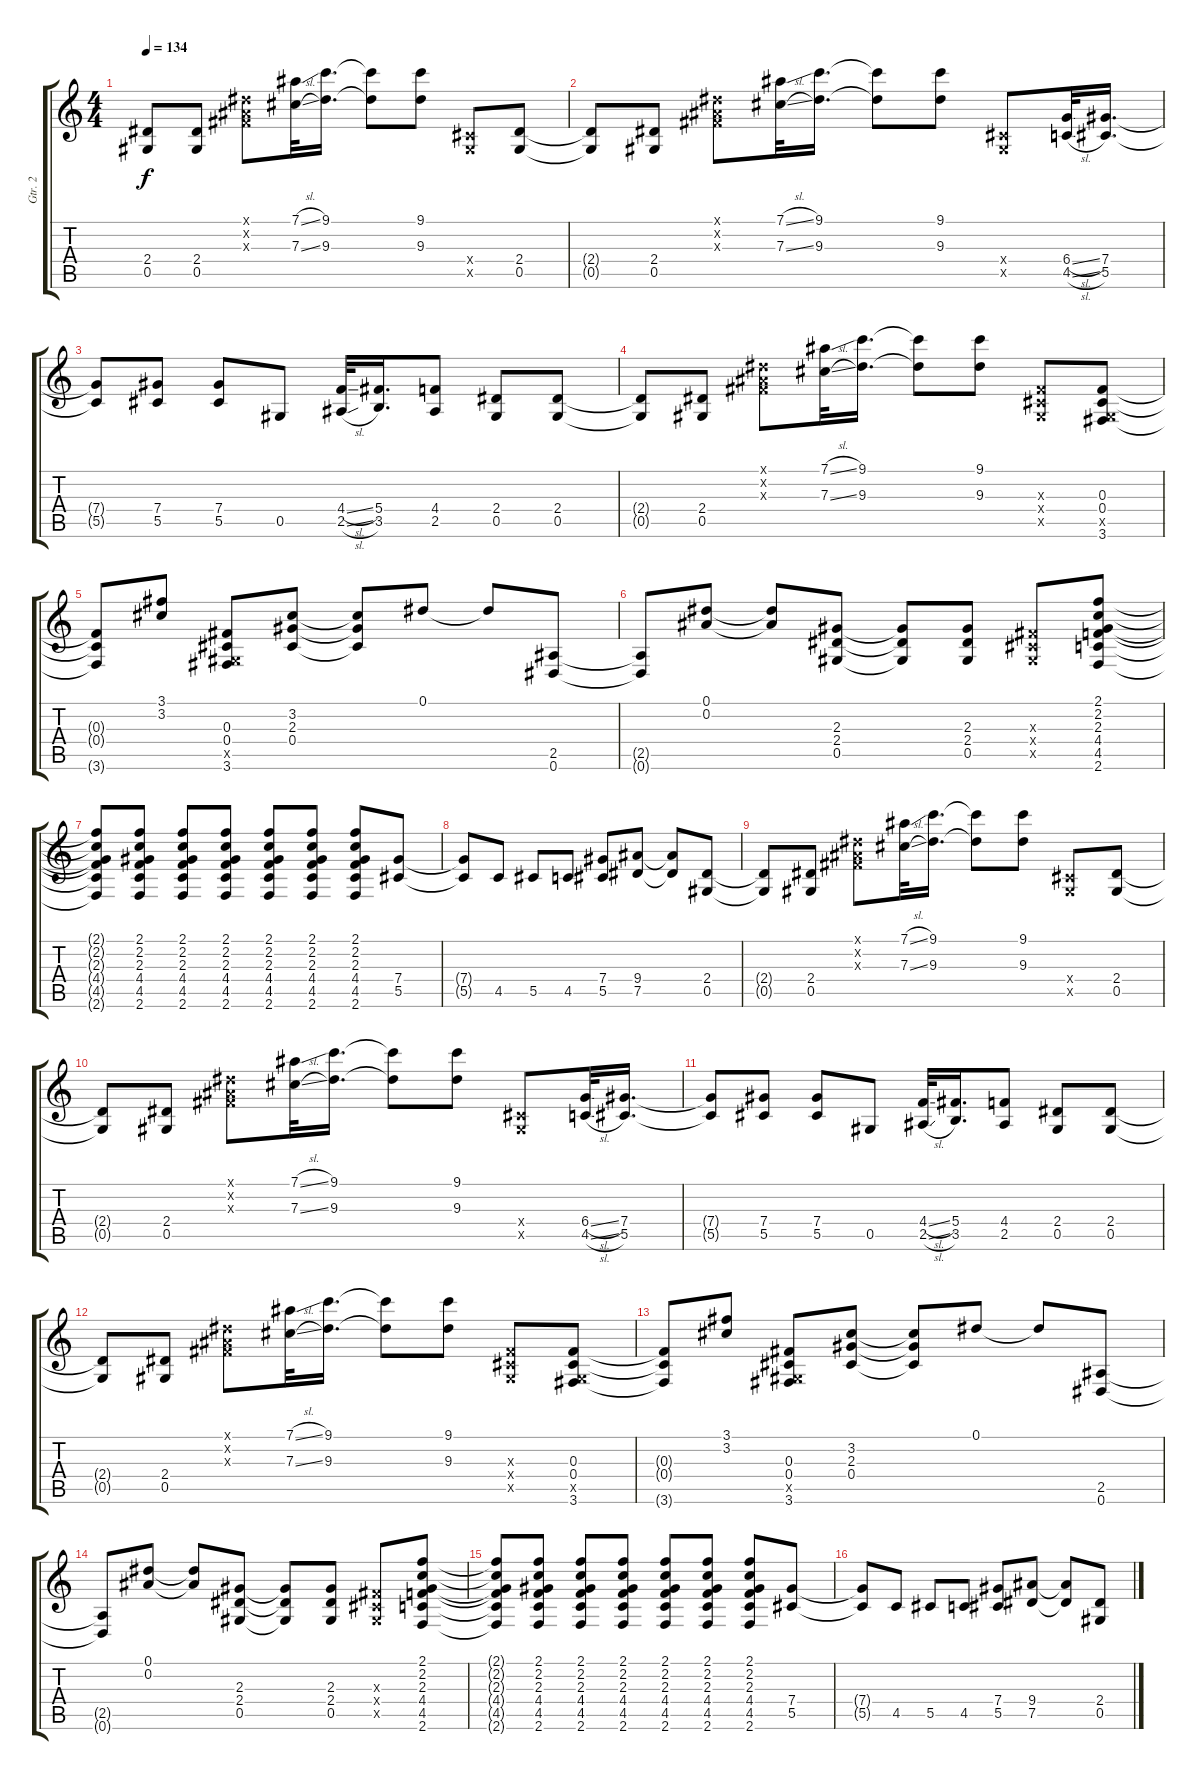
\track ("Gtr. 2" "Gtr. 2") {instrument distortionguitar}
\staff {score tabs}
\tuning (Eb4 Bb3 Gb3 Db3 Ab2 Eb2) {hide}
\ts (4 4)
\tempo 134
\clef g2
\ks c
(2.4{t} 0.5{t}).8{dy f} (2.4 0.5).8 (0.1{x} 0.2{x} 0.3{x}).8 (7.1{sl} 7.3{sl}).32 (9.1 9.3).16{d} (9.1{t} 9.3{t}).8 (9.1 9.3).8 (0.4{x} 0.5{x}).8 (2.4 0.5).8 |
(2.4{t} 0.5{t}).8 (2.4 0.5).8 (0.1{x} 0.2{x} 0.3{x}).8 (7.1{sl} 7.3{sl}).32 (9.1 9.3).16{d} (9.1{t} 9.3{t}).8 (9.1 9.3).8 (0.4{x} 0.5{x}).8 (6.4{sl} 4.5{sl}).32 (7.4 5.5).16{d} |
(7.4{t} 5.5{t}).8 (7.4 5.5).8 (7.4 5.5).8 0.5.8 (4.4{sl} 2.5{sl}).32 (5.4 3.5).16{d} (4.4 2.5).8 (2.4 0.5).8 (2.4 0.5).8 |
(2.4{t} 0.5{t}).8 (2.4 0.5).8 (0.1{x} 0.2{x} 0.3{x}).8 (7.1{sl} 7.3{sl}).32 (9.1 9.3).16{d} (9.1{t} 9.3{t}).8 (9.1 9.3).8 (0.3{x} 0.4{x} 0.5{x}).8 (0.3 0.4 0.5{x} 3.6).8 |
(0.3{t} 0.4{t} 3.6{t}).8 (3.1 3.2).8 (0.3 0.4 0.5{x} 3.6).8 (3.2 2.3 0.4).8 (3.2{t} 2.3{t} 0.4{t}).8 0.1.8 0.1{t}.8 (2.5 0.6).8 |
(2.5{t} 0.6{t}).8 (0.1 0.2).8 (0.1{t} 0.2{t}).8 (2.3 2.4 0.5).8 (2.3{t} 2.4{t} 0.5{t}).8 (2.3 2.4 0.5).8 (0.3{x} 0.4{x} 0.5{x}).8 (2.1 2.2 2.3 4.4 4.5 2.6).8 |
(2.1{t} 2.2{t} 2.3{t} 4.4{t} 4.5{t} 2.6{t}).8 (2.1 2.2 2.3 4.4 4.5 2.6).8 (2.1 2.2 2.3 4.4 4.5 2.6).8 (2.1 2.2 2.3 4.4 4.5 2.6).8 (2.1 2.2 2.3 4.4 4.5 2.6).8 (2.1 2.2 2.3 4.4 4.5 2.6).8 (2.1 2.2 2.3 4.4 4.5 2.6).8 (7.4 5.5).8 |
(7.4{t} 5.5{t}).8 4.5.8 5.5.8 4.5.8 (7.4 5.5).8 (9.4 7.5).8 (9.4{t} 7.5{t}).8 (2.4 0.5).8 |
(2.4{t} 0.5{t}).8 (2.4 0.5).8 (0.1{x} 0.2{x} 0.3{x}).8 (7.1{sl} 7.3{sl}).32 (9.1 9.3).16{d} (9.1{t} 9.3{t}).8 (9.1 9.3).8 (0.4{x} 0.5{x}).8 (2.4 0.5).8 |
(2.4{t} 0.5{t}).8 (2.4 0.5).8 (0.1{x} 0.2{x} 0.3{x}).8 (7.1{sl} 7.3{sl}).32 (9.1 9.3).16{d} (9.1{t} 9.3{t}).8 (9.1 9.3).8 (0.4{x} 0.5{x}).8 (6.4{sl} 4.5{sl}).32 (7.4 5.5).16{d} |
(7.4{t} 5.5{t}).8 (7.4 5.5).8 (7.4 5.5).8 0.5.8 (4.4{sl} 2.5{sl}).32 (5.4 3.5).16{d} (4.4 2.5).8 (2.4 0.5).8 (2.4 0.5).8 |
(2.4{t} 0.5{t}).8 (2.4 0.5).8 (0.1{x} 0.2{x} 0.3{x}).8 (7.1{sl} 7.3{sl}).32 (9.1 9.3).16{d} (9.1{t} 9.3{t}).8 (9.1 9.3).8 (0.3{x} 0.4{x} 0.5{x}).8 (0.3 0.4 0.5{x} 3.6).8 |
(0.3{t} 0.4{t} 3.6{t}).8 (3.1 3.2).8 (0.3 0.4 0.5{x} 3.6).8 (3.2 2.3 0.4).8 (3.2{t} 2.3{t} 0.4{t}).8 0.1.8 0.1{t}.8 (2.5 0.6).8 |
(2.5{t} 0.6{t}).8 (0.1 0.2).8 (0.1{t} 0.2{t}).8 (2.3 2.4 0.5).8 (2.3{t} 2.4{t} 0.5{t}).8 (2.3 2.4 0.5).8 (0.3{x} 0.4{x} 0.5{x}).8 (2.1 2.2 2.3 4.4 4.5 2.6).8 |
(2.1{t} 2.2{t} 2.3{t} 4.4{t} 4.5{t} 2.6{t}).8 (2.1 2.2 2.3 4.4 4.5 2.6).8 (2.1 2.2 2.3 4.4 4.5 2.6).8 (2.1 2.2 2.3 4.4 4.5 2.6).8 (2.1 2.2 2.3 4.4 4.5 2.6).8 (2.1 2.2 2.3 4.4 4.5 2.6).8 (2.1 2.2 2.3 4.4 4.5 2.6).8 (7.4 5.5).8 |
(7.4{t} 5.5{t}).8 4.5.8 5.5.8 4.5.8 (7.4 5.5).8 (9.4 7.5).8 (9.4{t} 7.5{t}).8 (2.4 0.5).8
